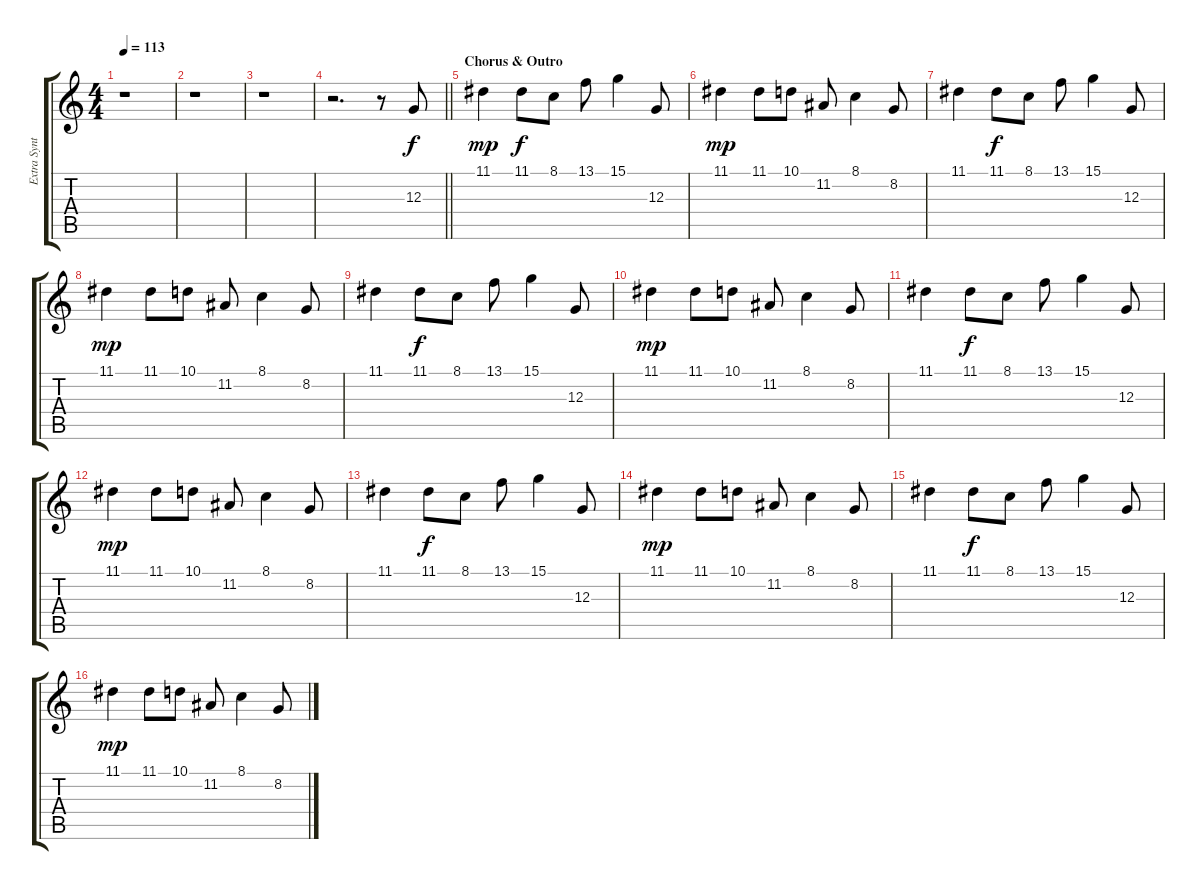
\track ("Extra Synth" "Extra Synt") {instrument pad3polysynth}
\staff {score tabs}
\tuning (E4 B3 G3 D3 A2 E2) {hide}
\ts (4 4)
\tempo 113
\clef g2
\ks c
r.1{dy mp} |
r.1 |
r.1 |
\barLineRight lightlight
r.2{d} r.8 12.3.8{dy f} |
\section ("" "Chorus & Outro")
11.1.4{dy mp} 11.1.8{dy f} 8.1.8 13.1.8 15.1.4 12.3.8 |
11.1.4{dy mp} 11.1.8 10.1.8 11.2.8 8.1.4 8.2.8 |
11.1.4 11.1.8{dy f} 8.1.8 13.1.8 15.1.4 12.3.8 |
11.1.4{dy mp} 11.1.8 10.1.8 11.2.8 8.1.4 8.2.8 |
11.1.4 11.1.8{dy f} 8.1.8 13.1.8 15.1.4 12.3.8 |
11.1.4{dy mp} 11.1.8 10.1.8 11.2.8 8.1.4 8.2.8 |
11.1.4 11.1.8{dy f} 8.1.8 13.1.8 15.1.4 12.3.8 |
11.1.4{dy mp} 11.1.8 10.1.8 11.2.8 8.1.4 8.2.8 |
11.1.4 11.1.8{dy f} 8.1.8 13.1.8 15.1.4 12.3.8 |
11.1.4{dy mp} 11.1.8 10.1.8 11.2.8 8.1.4 8.2.8 |
11.1.4 11.1.8{dy f} 8.1.8 13.1.8 15.1.4 12.3.8 |
11.1.4{dy mp} 11.1.8 10.1.8 11.2.8 8.1.4 8.2.8
